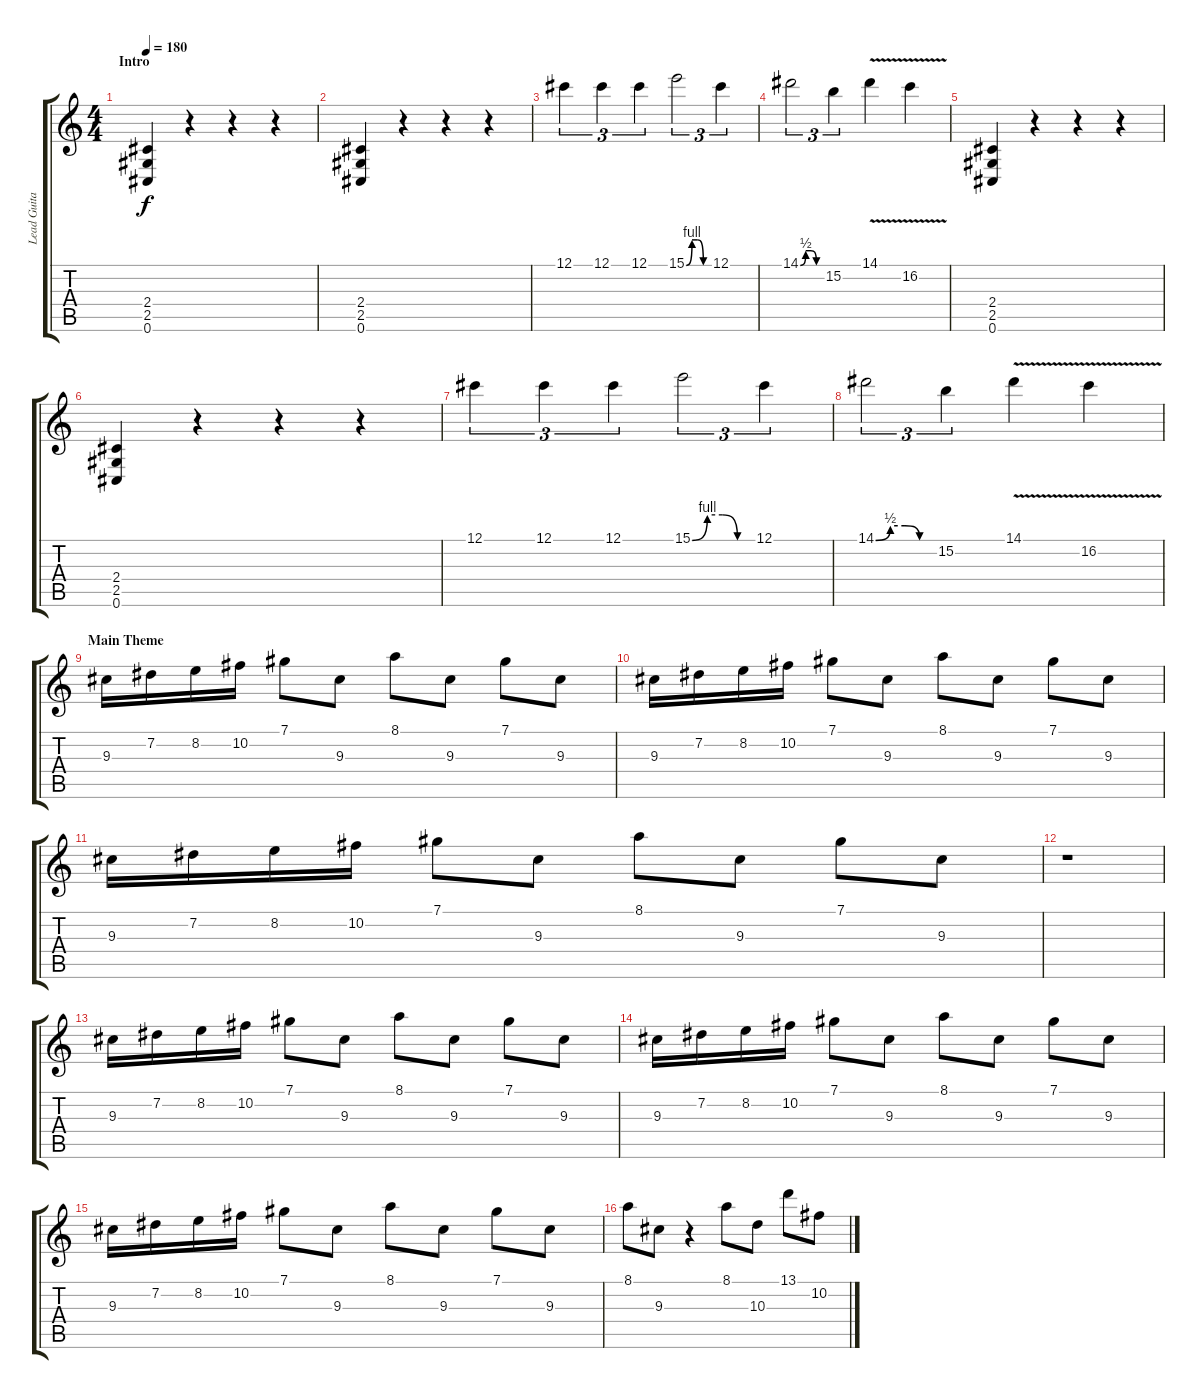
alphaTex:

\track ("Lead Guitar 1" "Lead Guita") {instrument overdrivenguitar}
\staff {score tabs}
\tuning (Db4 Ab3 E3 B2 Gb2 Db2) {hide}
\ts (4 4)
\section ("" "Intro")
\tempo 180
\clef g2
\ks c
(2.4 2.5 0.6).4{dy f instrument overdrivenguitar} r.4 r.4 r.4 |
(2.4 2.5 0.6).4 r.4 r.4 r.4 |
12.1.4{tu (3 2)} 12.1.4{tu (3 2)} 12.1.4{tu (3 2)} 15.1{be (custom 0 0 15 4 30 4 45 0 60 0)}.2{tu (3 2)} 12.1.4{tu (3 2)} |
14.1{be (custom 0 0 15 2 30 2 45 0 60 0)}.2{tu (3 2)} 15.2.4{tu (3 2)} 14.1{v}.4 16.2{v}.4 |
(2.4 2.5 0.6).4 r.4 r.4 r.4 |
(2.4 2.5 0.6).4 r.4 r.4 r.4 |
12.1.4{tu (3 2)} 12.1.4{tu (3 2)} 12.1.4{tu (3 2)} 15.1{be (custom 0 0 15 4 30 4 45 0 60 0)}.2{tu (3 2)} 12.1.4{tu (3 2)} |
14.1{be (custom 0 0 15 2 30 2 45 0 60 0)}.2{tu (3 2)} 15.2.4{tu (3 2)} 14.1{v}.4 16.2{v}.4 |
\section ("" "Main Theme")
9.3.16 7.2.16 8.2.16 10.2.16 7.1.8 9.3.8 8.1.8 9.3.8 7.1.8 9.3.8 |
9.3.16 7.2.16 8.2.16 10.2.16 7.1.8 9.3.8 8.1.8 9.3.8 7.1.8 9.3.8 |
9.3.16 7.2.16 8.2.16 10.2.16 7.1.8 9.3.8 8.1.8 9.3.8 7.1.8 9.3.8 |
r.1 |
9.3.16 7.2.16 8.2.16 10.2.16 7.1.8 9.3.8 8.1.8 9.3.8 7.1.8 9.3.8 |
9.3.16 7.2.16 8.2.16 10.2.16 7.1.8 9.3.8 8.1.8 9.3.8 7.1.8 9.3.8 |
9.3.16 7.2.16 8.2.16 10.2.16 7.1.8 9.3.8 8.1.8 9.3.8 7.1.8 9.3.8 |
8.1.8 9.3.8 r.4 8.1.8 10.3.8 13.1.8 10.2.8
